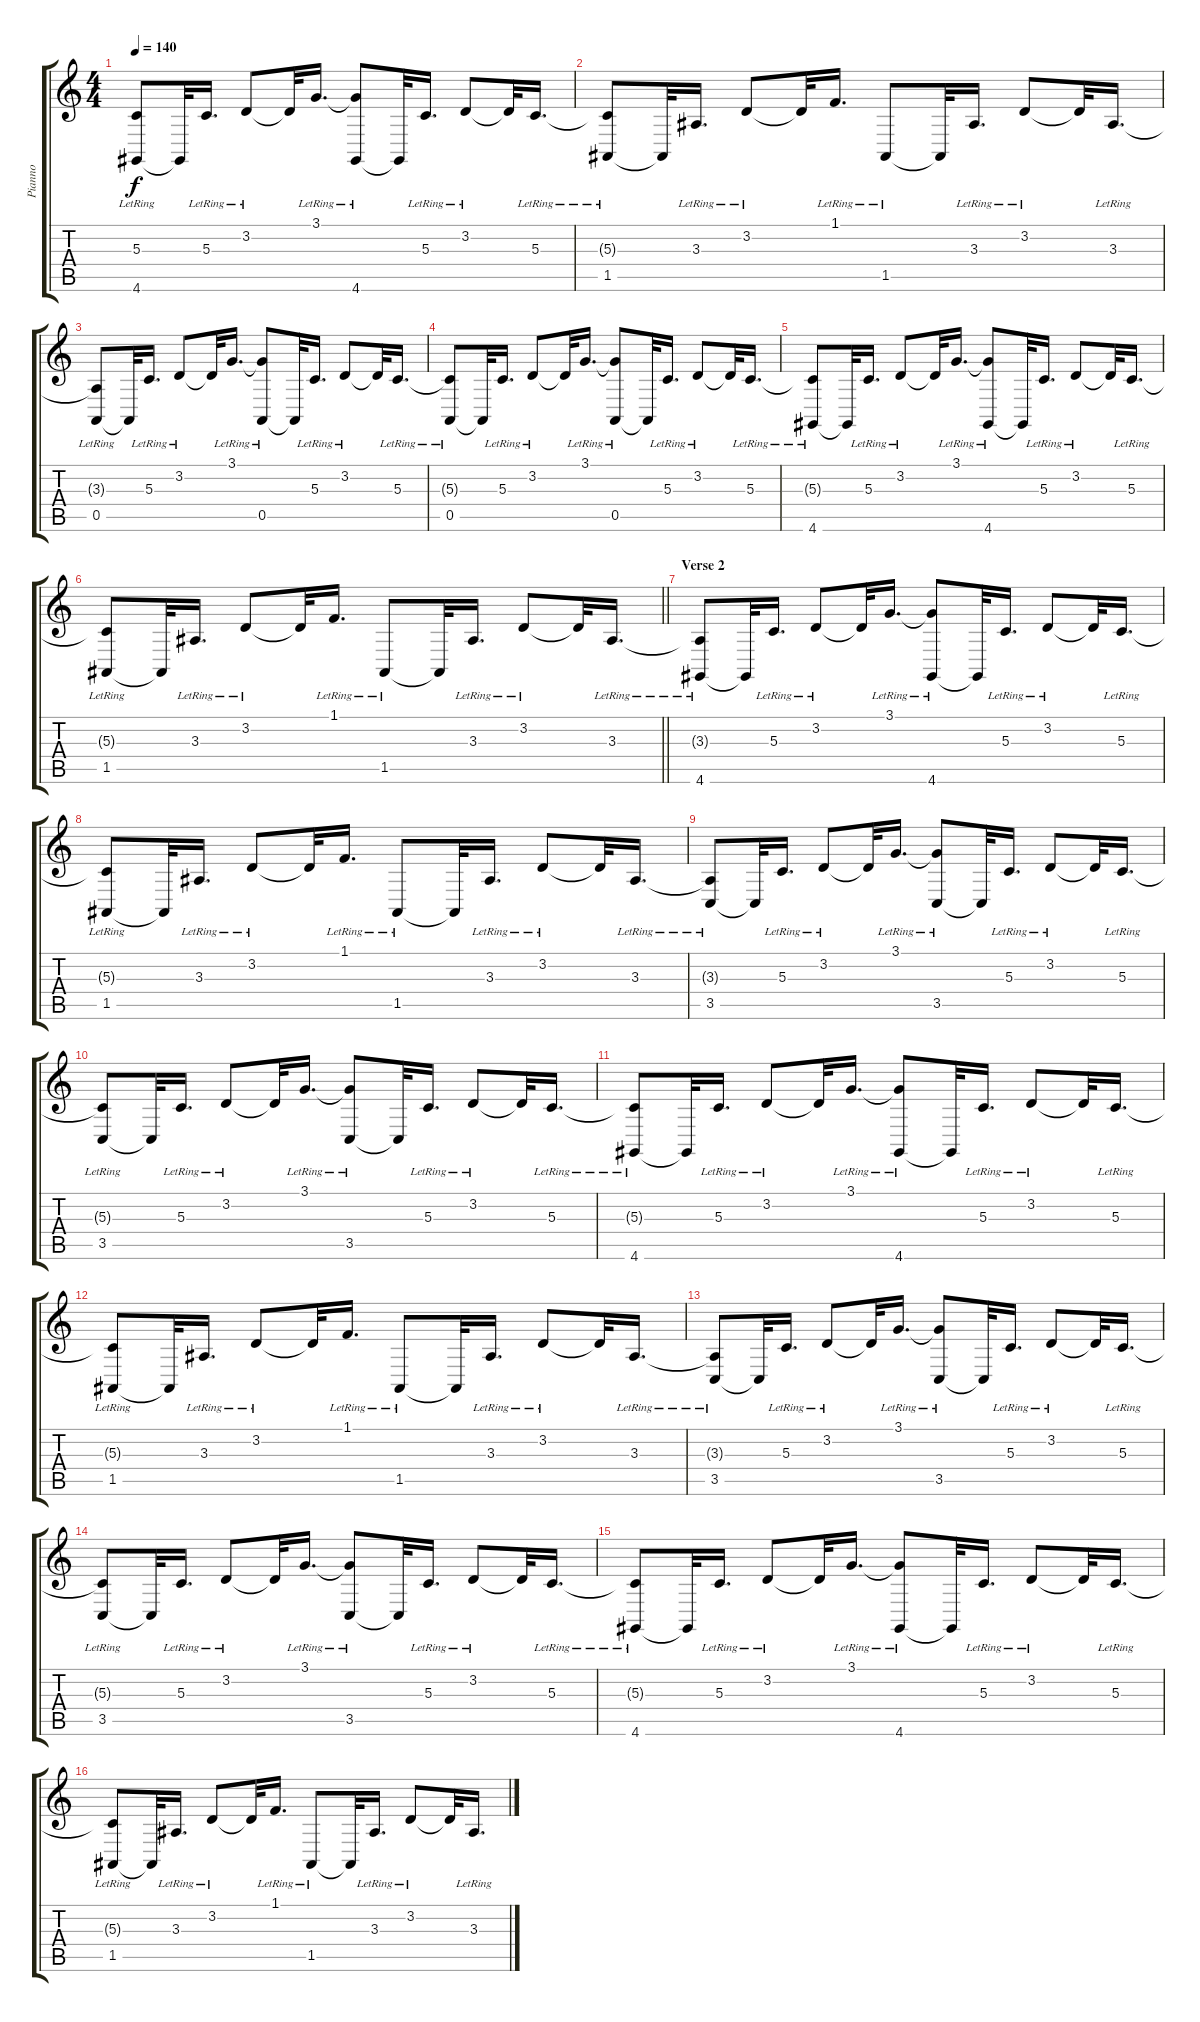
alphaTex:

\track ("Pianno" "Pianno") {instrument acousticgrandpiano}
\staff {score tabs}
\tuning (E4 B3 G3 D3 A2 E2) {hide}
\ts (4 4)
\tempo 140
\clef g2
\ks c
(5.3{t} 4.6{lr}).8{dy f} 4.6{t}.32 5.3{lr}.16{d} 3.2{lr}.8 3.2{t}.32 3.1{lr}.16{d} (3.1{t} 4.6{lr}).8 4.6{t}.32 5.3{lr}.16{d} 3.2{lr}.8 3.2{t}.32 5.3{lr}.16{d} |
(5.3{t} 1.5{lr}).8 1.5{t}.32 3.3{lr}.16{d} 3.2{lr}.8 3.2{t}.32 1.1{lr}.16{d} 1.5{lr}.8 1.5{t}.32 3.3{lr}.16{d} 3.2{lr}.8 3.2{t}.32 3.3{lr}.16{d} |
(3.3{t} 0.5{lr}).8 0.5{t}.32 5.3{lr}.16{d} 3.2{lr}.8 3.2{t}.32 3.1{lr}.16{d} (3.1{t} 0.5{lr}).8 0.5{t}.32 5.3{lr}.16{d} 3.2{lr}.8 3.2{t}.32 5.3{lr}.16{d} |
(5.3{t} 0.5{lr}).8 0.5{t}.32 5.3{lr}.16{d} 3.2{lr}.8 3.2{t}.32 3.1{lr}.16{d} (3.1{t} 0.5{lr}).8 0.5{t}.32 5.3{lr}.16{d} 3.2{lr}.8 3.2{t}.32 5.3{lr}.16{d} |
(5.3{t} 4.6{lr}).8 4.6{t}.32 5.3{lr}.16{d} 3.2{lr}.8 3.2{t}.32 3.1{lr}.16{d} (3.1{t} 4.6{lr}).8 4.6{t}.32 5.3{lr}.16{d} 3.2{lr}.8 3.2{t}.32 5.3{lr}.16{d} |
\barLineRight lightlight
(5.3{t} 1.5{lr}).8 1.5{t}.32 3.3{lr}.16{d} 3.2{lr}.8 3.2{t}.32 1.1{lr}.16{d} 1.5{lr}.8 1.5{t}.32 3.3{lr}.16{d} 3.2{lr}.8 3.2{t}.32 3.3{lr}.16{d} |
\section ("" "Verse 2")
(3.3{t} 4.6{lr}).8 4.6{t}.32 5.3{lr}.16{d} 3.2{lr}.8 3.2{t}.32 3.1{lr}.16{d} (3.1{t} 4.6{lr}).8 4.6{t}.32 5.3{lr}.16{d} 3.2{lr}.8 3.2{t}.32 5.3{lr}.16{d} |
(5.3{t} 1.5{lr}).8 1.5{t}.32 3.3{lr}.16{d} 3.2{lr}.8 3.2{t}.32 1.1{lr}.16{d} 1.5{lr}.8 1.5{t}.32 3.3{lr}.16{d} 3.2{lr}.8 3.2{t}.32 3.3{lr}.16{d} |
(3.3{t} 3.5{lr}).8 3.5{t}.32 5.3{lr}.16{d} 3.2{lr}.8 3.2{t}.32 3.1{lr}.16{d} (3.1{t} 3.5{lr}).8 3.5{t}.32 5.3{lr}.16{d} 3.2{lr}.8 3.2{t}.32 5.3{lr}.16{d} |
(5.3{t} 3.5{lr}).8 3.5{t}.32 5.3{lr}.16{d} 3.2{lr}.8 3.2{t}.32 3.1{lr}.16{d} (3.1{t} 3.5{lr}).8 3.5{t}.32 5.3{lr}.16{d} 3.2{lr}.8 3.2{t}.32 5.3{lr}.16{d} |
(5.3{t} 4.6{lr}).8 4.6{t}.32 5.3{lr}.16{d} 3.2{lr}.8 3.2{t}.32 3.1{lr}.16{d} (3.1{t} 4.6{lr}).8 4.6{t}.32 5.3{lr}.16{d} 3.2{lr}.8 3.2{t}.32 5.3{lr}.16{d} |
(5.3{t} 1.5{lr}).8 1.5{t}.32 3.3{lr}.16{d} 3.2{lr}.8 3.2{t}.32 1.1{lr}.16{d} 1.5{lr}.8 1.5{t}.32 3.3{lr}.16{d} 3.2{lr}.8 3.2{t}.32 3.3{lr}.16{d} |
(3.3{t} 3.5{lr}).8 3.5{t}.32 5.3{lr}.16{d} 3.2{lr}.8 3.2{t}.32 3.1{lr}.16{d} (3.1{t} 3.5{lr}).8 3.5{t}.32 5.3{lr}.16{d} 3.2{lr}.8 3.2{t}.32 5.3{lr}.16{d} |
(5.3{t} 3.5{lr}).8 3.5{t}.32 5.3{lr}.16{d} 3.2{lr}.8 3.2{t}.32 3.1{lr}.16{d} (3.1{t} 3.5{lr}).8 3.5{t}.32 5.3{lr}.16{d} 3.2{lr}.8 3.2{t}.32 5.3{lr}.16{d} |
(5.3{t} 4.6{lr}).8 4.6{t}.32 5.3{lr}.16{d} 3.2{lr}.8 3.2{t}.32 3.1{lr}.16{d} (3.1{t} 4.6{lr}).8 4.6{t}.32 5.3{lr}.16{d} 3.2{lr}.8 3.2{t}.32 5.3{lr}.16{d} |
(5.3{t} 1.5{lr}).8 1.5{t}.32 3.3{lr}.16{d} 3.2{lr}.8 3.2{t}.32 1.1{lr}.16{d} 1.5{lr}.8 1.5{t}.32 3.3{lr}.16{d} 3.2{lr}.8 3.2{t}.32 3.3{lr}.16{d}
